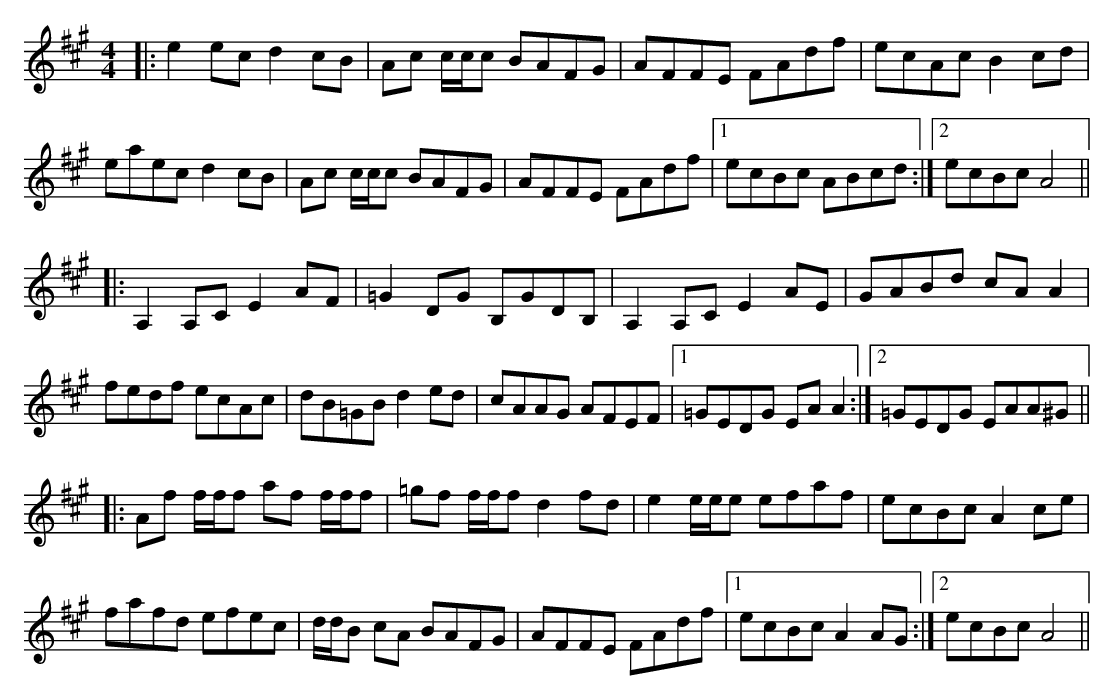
X:1
M:4/4
K:A
|:e2 ec d2 cB|Ac c/c/c BAFG|AFFE FAdf|ecAc B2 cd|
eaec d2 cB|Ac c/c/c BAFG|AFFE FAdf|1 ecBc ABcd:|2 ecBc A4||
|:A,2 A,C E2 AF|=G2 DG B,GDB,|A,2 A,C E2 AE|GABd cA A2|
fedf ecAc|dB=GB d2 ed|cAAG AFEF|1 =GEDG EA A2:|2 =GEDG EAA^G||
|:Af f/f/f af f/f/f|=gf f/f/f d2 fd|e2 e/e/e efaf|ecBc A2 ce|
fafd efec|d/d/B cA BAFG|AFFE FAdf|1 ecBc A2 AG:|2 ecBc A4||
